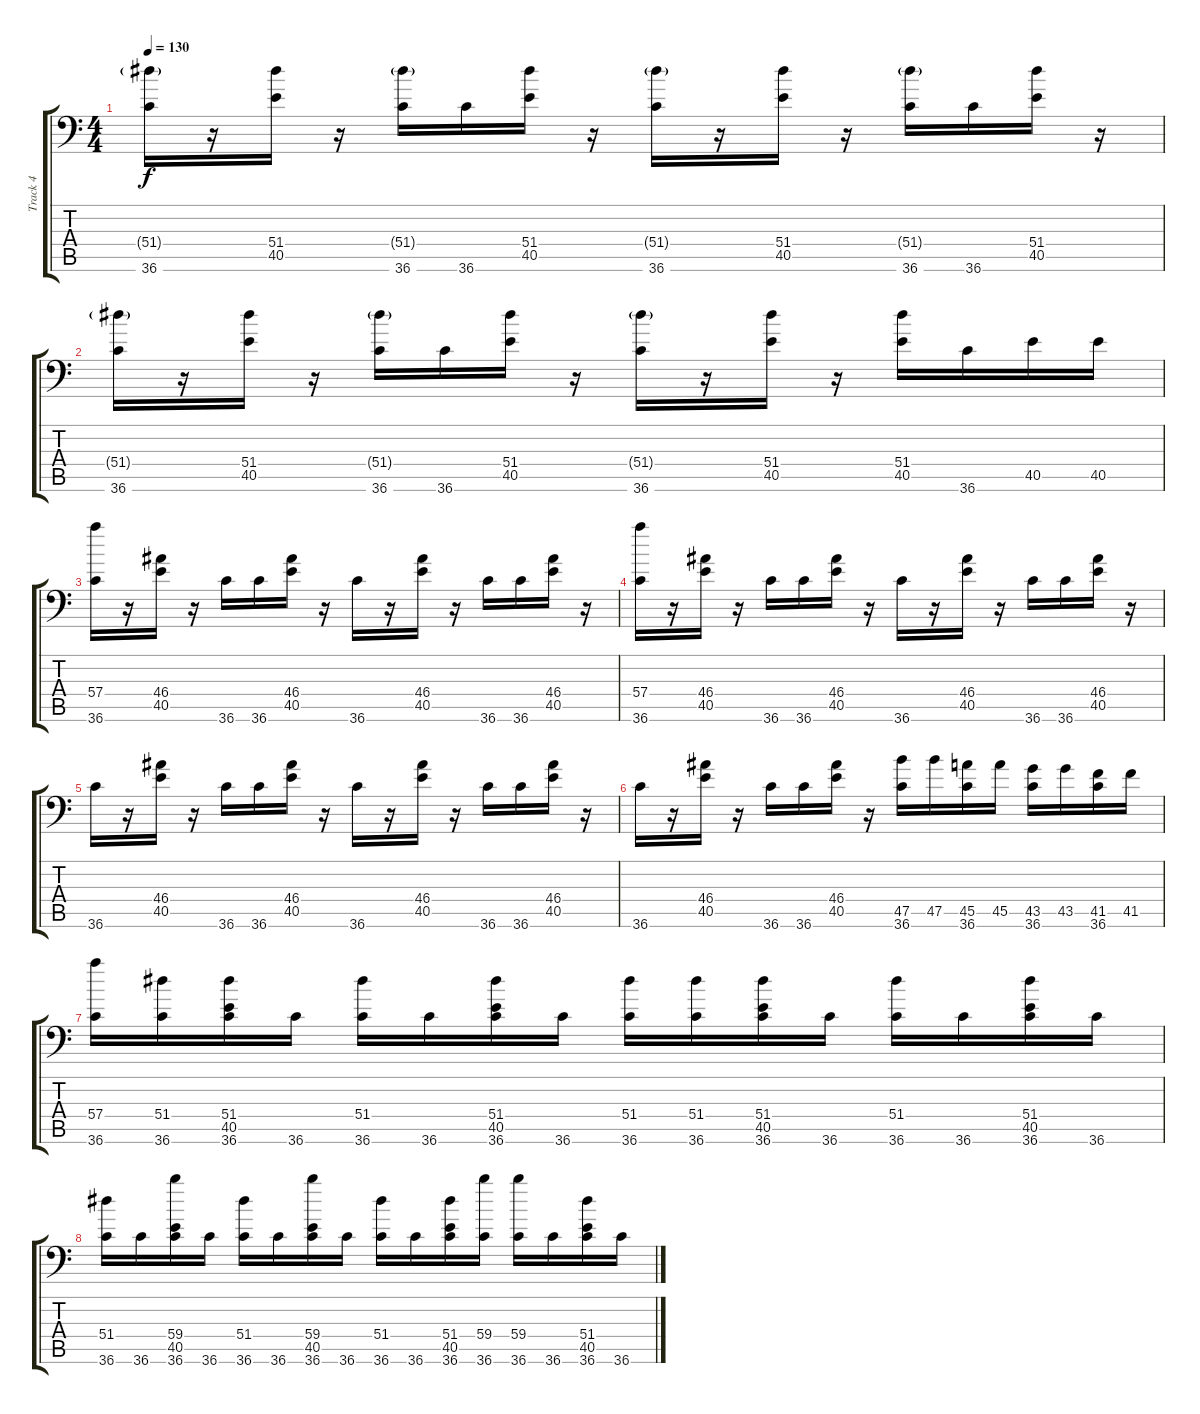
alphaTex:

\track ("Track 4" "Track 4") {instrument acousticgrandpiano}
\staff {score tabs}
\tuning (C-1 C-1 C-1 C-1 C-1 C-1) {hide}
\ts (4 4)
\tempo 130
\clef f4
\ks c
(51.4{g} 36.6).16{dy f} r.16 (51.4 40.5).16 r.16 (51.4{g} 36.6).16 36.6.16 (51.4 40.5).16 r.16 (51.4{g} 36.6).16 r.16 (51.4 40.5).16 r.16 (51.4{g} 36.6).16 36.6.16 (51.4 40.5).16 r.16 |
(51.4{g} 36.6).16 r.16 (51.4 40.5).16 r.16 (51.4{g} 36.6).16 36.6.16 (51.4 40.5).16 r.16 (51.4{g} 36.6).16 r.16 (51.4 40.5).16 r.16 (51.4 40.5).16 36.6.16 40.5.16 40.5.16 |
(57.4 36.6).16 r.16 (46.4 40.5).16 r.16 36.6.16 36.6.16 (46.4 40.5).16 r.16 36.6.16 r.16 (46.4 40.5).16 r.16 36.6.16 36.6.16 (46.4 40.5).16 r.16 |
(57.4 36.6).16 r.16 (46.4 40.5).16 r.16 36.6.16 36.6.16 (46.4 40.5).16 r.16 36.6.16 r.16 (46.4 40.5).16 r.16 36.6.16 36.6.16 (46.4 40.5).16 r.16 |
36.6.16 r.16 (46.4 40.5).16 r.16 36.6.16 36.6.16 (46.4 40.5).16 r.16 36.6.16 r.16 (46.4 40.5).16 r.16 36.6.16 36.6.16 (46.4 40.5).16 r.16 |
36.6.16 r.16 (46.4 40.5).16 r.16 36.6.16 36.6.16 (46.4 40.5).16 r.16 (47.5 36.6).16 47.5.16 (45.5 36.6).16 45.5.16 (43.5 36.6).16 43.5.16 (41.5 36.6).16 41.5.16 |
(57.4 36.6).16 (51.4 36.6).16 (51.4 40.5 36.6).16 36.6.16 (51.4 36.6).16 36.6.16 (51.4 40.5 36.6).16 36.6.16 (51.4 36.6).16 (51.4 36.6).16 (51.4 40.5 36.6).16 36.6.16 (51.4 36.6).16 36.6.16 (51.4 40.5 36.6).16 36.6.16 |
(51.4 36.6).16 36.6.16 (59.4 40.5 36.6).16 36.6.16 (51.4 36.6).16 36.6.16 (59.4 40.5 36.6).16 36.6.16 (51.4 36.6).16 36.6.16 (51.4 40.5 36.6).16 (59.4 36.6).16 (59.4 36.6).16 36.6.16 (51.4 40.5 36.6).16 36.6.16
